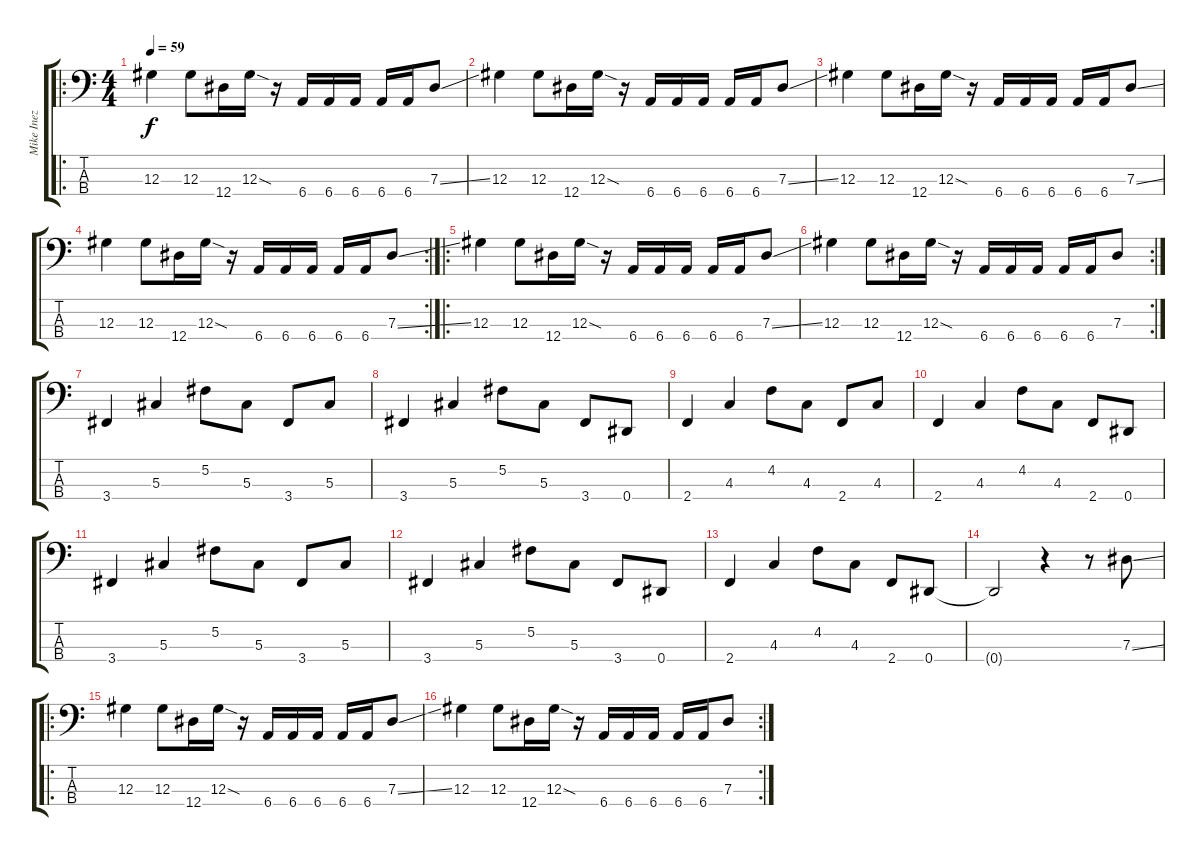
\track ("Mike Inez" "Mike Inez") {instrument acousticbass}
\staff {score tabs}
\tuning (Gb2 Db2 Ab1 Eb1) {hide}
\ro
\ts (4 4)
\tempo 59
\clef f4
\ks c
12.3.4{dy f} 12.3.8 12.4.16 12.3{sod}.16 r.16 6.4.16 6.4.16 6.4.16 6.4.16 6.4.16 7.3{ss}.8 |
12.3.4 12.3.8 12.4.16 12.3{sod}.16 r.16 6.4.16 6.4.16 6.4.16 6.4.16 6.4.16 7.3{ss}.8 |
12.3.4 12.3.8 12.4.16 12.3{sod}.16 r.16 6.4.16 6.4.16 6.4.16 6.4.16 6.4.16 7.3{ss}.8 |
\rc 2
12.3.4 12.3.8 12.4.16 12.3{sod}.16 r.16 6.4.16 6.4.16 6.4.16 6.4.16 6.4.16 7.3{ss}.8 |
\ro
12.3.4 12.3.8 12.4.16 12.3{sod}.16 r.16 6.4.16 6.4.16 6.4.16 6.4.16 6.4.16 7.3{ss}.8 |
\rc 2
12.3.4 12.3.8 12.4.16 12.3{sod}.16 r.16 6.4.16 6.4.16 6.4.16 6.4.16 6.4.16 7.3.8 |
3.4.4 5.3.4 5.2.8 5.3.8 3.4.8 5.3.8 |
3.4.4 5.3.4 5.2.8 5.3.8 3.4.8 0.4.8 |
2.4.4 4.3.4 4.2.8 4.3.8 2.4.8 4.3.8 |
2.4.4 4.3.4 4.2.8 4.3.8 2.4.8 0.4.8 |
3.4.4 5.3.4 5.2.8 5.3.8 3.4.8 5.3.8 |
3.4.4 5.3.4 5.2.8 5.3.8 3.4.8 0.4.8 |
2.4.4 4.3.4 4.2.8 4.3.8 2.4.8 0.4.8 |
0.4{t}.2 r.4 r.8 7.3{ss}.8 |
\ro
12.3.4 12.3.8 12.4.16 12.3{sod}.16 r.16 6.4.16 6.4.16 6.4.16 6.4.16 6.4.16 7.3{ss}.8 |
\rc 2
12.3.4 12.3.8 12.4.16 12.3{sod}.16 r.16 6.4.16 6.4.16 6.4.16 6.4.16 6.4.16 7.3{ss}.8
